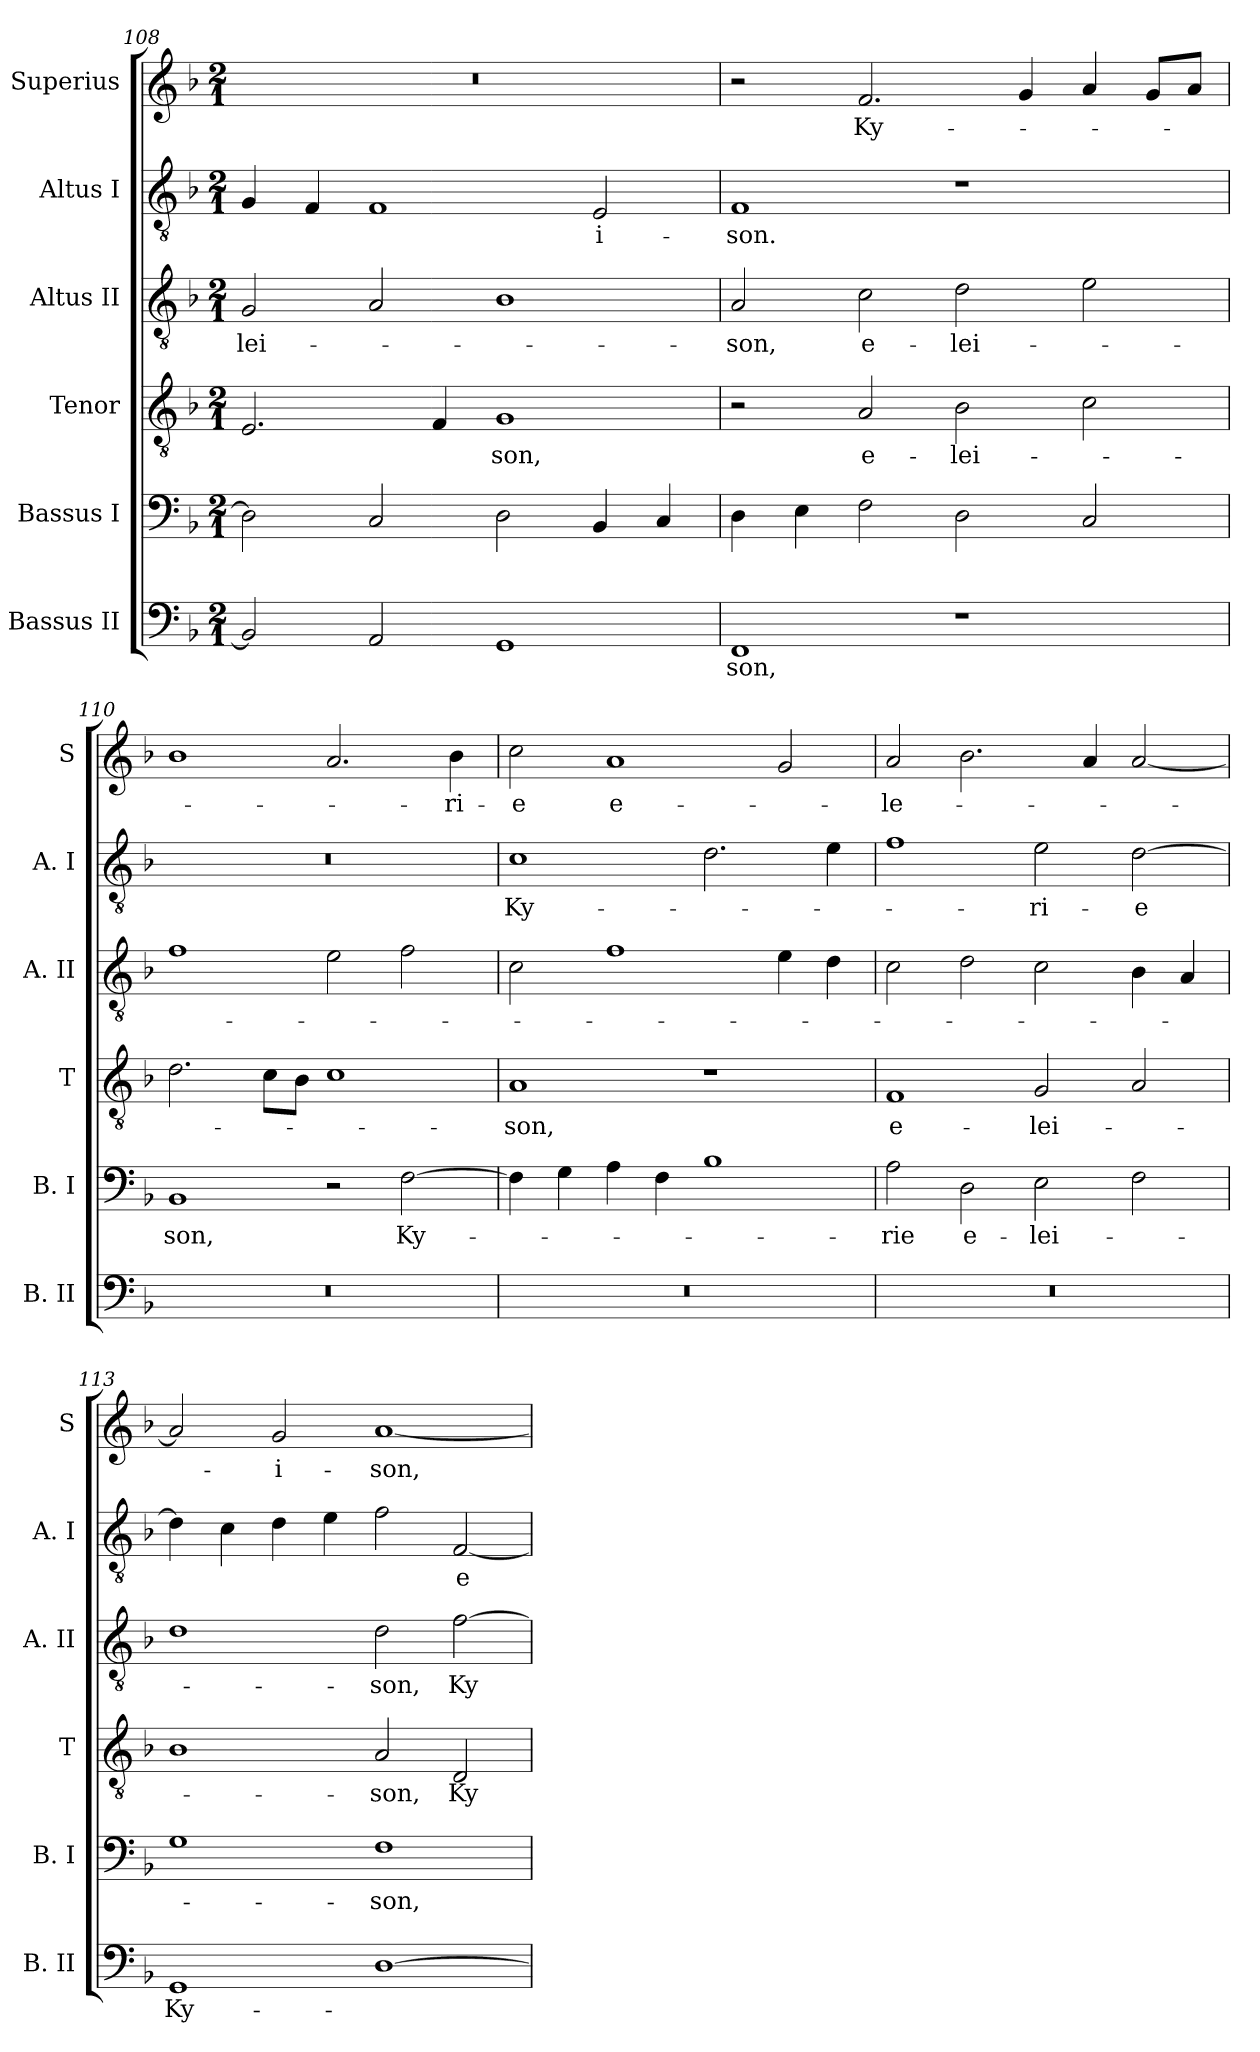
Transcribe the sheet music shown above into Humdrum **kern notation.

**kern	**text	**kern	**text	**kern	**text	**kern	**text	**kern	**text	**kern	**text
*part6	*part6	*part5	*part5	*part4	*part4	*part3	*part3	*part2	*part2	*part1	*part1
*staff6	*staff6	*staff5	*staff5	*staff4	*staff4	*staff3	*staff3	*staff2	*staff2	*staff1	*staff1
*I"Bassus II	*	*I"Bassus I	*	*I"Tenor	*	*I"Altus II	*	*I"Altus I	*	*I"Superius	*
*I'B. II	*	*I'B. I	*	*I'T	*	*I'A. II	*	*I'A. I	*	*I'S	*
*clefF4	*	*clefF4	*	*clefGv2	*	*clefGv2	*	*clefGv2	*	*clefG2	*
*k[b-]	*	*k[b-]	*	*k[b-]	*	*k[b-]	*	*k[b-]	*	*k[b-]	*
*F:	*	*F:	*	*F:	*	*F:	*	*F:	*	*F:	*
*M2/1	*	*M2/1	*	*M2/1	*	*M2/1	*	*M2/1	*	*M2/1	*
=108	=108	=108	=108	=108	=108	=108	=108	=108	=108	=108	=108
2BB-]	.	2D]	.	2.E	.	2G	-lei-	4G	.	0r	.
.	.	.	.	.	.	.	.	4F	.	.	.
2AA	.	2C	.	.	.	2A	.	1F	.	.	.
.	.	.	.	4F	.	.	.	.	.	.	.
1GG	.	2D	.	1G	-son,	1B-	.	.	.	.	.
.	.	4BB-	.	.	.	.	.	2E	-i-	.	.
.	.	4C	.	.	.	.	.	.	.	.	.
=109	=109	=109	=109	=109	=109	=109	=109	=109	=109	=109	=109
1FF	-son,	4D	.	2r	.	2A	-son,	1F	-son.	2r	.
.	.	4E	.	.	.	.	.	.	.	.	.
.	.	2F	.	2A	e-	2c	e-	.	.	2.f	Ky-
1r	.	2D	.	2B-	-lei-	2d	-lei-	1r	.	.	.
.	.	.	.	.	.	.	.	.	.	4g	.
.	.	2C	.	2c	.	2e	.	.	.	4a	.
.	.	.	.	.	.	.	.	.	.	8gL	.
.	.	.	.	.	.	.	.	.	.	8aJ	.
=110	=110	=110	=110	=110	=110	=110	=110	=110	=110	=110	=110
0r	.	1BB-	-son,	2.d	.	1f	.	0r	.	1b-	.
.	.	.	.	8cL	.	.	.	.	.	.	.
.	.	.	.	8B-J	.	.	.	.	.	.	.
.	.	2r	.	1c	.	2e	.	.	.	2.a	.
.	.	[2F	Ky-	.	.	2f	.	.	.	.	.
.	.	.	.	.	.	.	.	.	.	4b-	-ri-
=111	=111	=111	=111	=111	=111	=111	=111	=111	=111	=111	=111
0r	.	4F]	.	1A	-son,	2c	.	1c	Ky-	2cc	-e
.	.	4G	.	.	.	.	.	.	.	.	.
.	.	4A	.	.	.	1f	.	.	.	1a	e-
.	.	4F	.	.	.	.	.	.	.	.	.
.	.	1B-	.	1r	.	.	.	2.d	.	.	.
.	.	.	.	.	.	4e	.	.	.	2g	.
.	.	.	.	.	.	4d	.	4e	.	.	.
=112	=112	=112	=112	=112	=112	=112	=112	=112	=112	=112	=112
0r	.	2A	-rie	1F	e-	2c	.	1f	.	2a	-le-
.	.	2D	e-	.	.	2d	.	.	.	2.b-	.
.	.	2E	-lei-	2G	-lei-	2c	.	2e	-ri-	.	.
.	.	.	.	.	.	.	.	.	.	4a	.
.	.	2F	.	2A	.	4B-	.	[2d	-e	[2a	.
.	.	.	.	.	.	4A	.	.	.	.	.
=113	=113	=113	=113	=113	=113	=113	=113	=113	=113	=113	=113
1GG	Ky-	1G	.	1B-	.	1d	.	4d]	.	2a]	.
.	.	.	.	.	.	.	.	4c	.	.	.
.	.	.	.	.	.	.	.	4d	.	2g	-i-
.	.	.	.	.	.	.	.	4e	.	.	.
[1D	.	1F	-son,	2A	-son,	2d	-son,	2f	.	[1a	-son,
.	.	.	.	2D	Ky-	[2f	Ky-	[2F	e-	.	.
=	=	=	=	=	=	=	=	=	=	=	=
*-	*-	*-	*-	*-	*-	*-	*-	*-	*-	*-	*-
